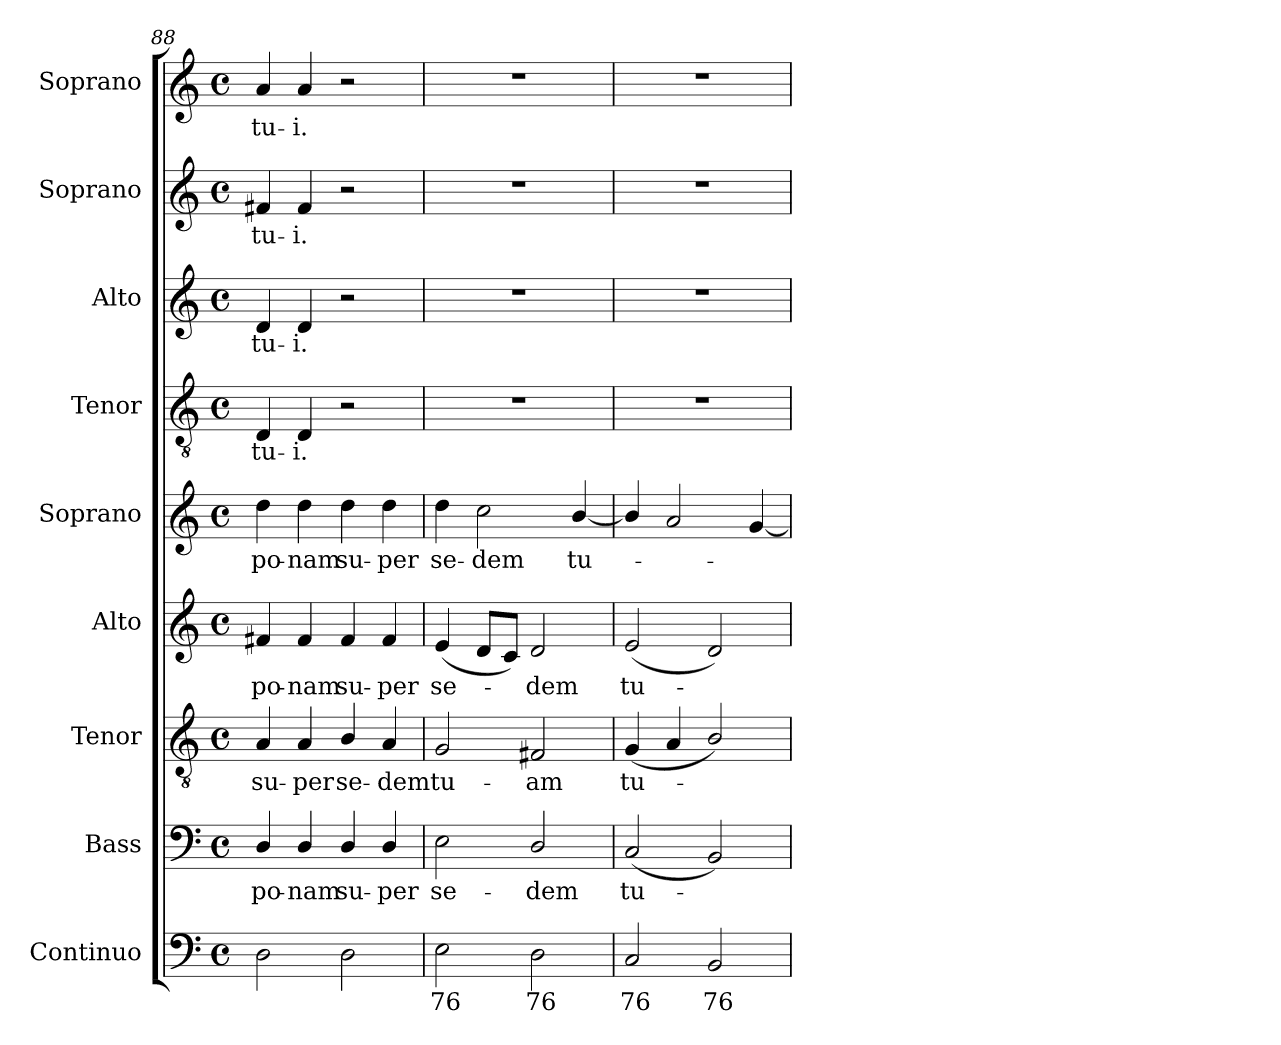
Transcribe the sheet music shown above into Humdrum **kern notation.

**kern	**text	**kern	**text	**kern	**text	**kern	**text	**kern	**text	**kern	**text	**kern	**text	**kern	**text	**kern	**text
*part9	*part9	*part8	*part8	*part7	*part7	*part6	*part6	*part5	*part5	*part4	*part4	*part3	*part3	*part2	*part2	*part1	*part1
*staff9	*staff9	*staff8	*staff8	*staff7	*staff7	*staff6	*staff6	*staff5	*staff5	*staff4	*staff4	*staff3	*staff3	*staff2	*staff2	*staff1	*staff1
*I"Continuo	*	*I"Bass	*	*I"Tenor	*	*I"Alto	*	*I"Soprano	*	*I"Tenor	*	*I"Alto	*	*I"Soprano	*	*I"Soprano	*
*I'Cont.	*	*I'B.	*	*I'T.	*	*I'A.	*	*I'S.	*	*I'T.	*	*I'A.	*	*I'S.	*	*I'S.	*
*clefF4	*	*clefF4	*	*clefGv2	*	*clefG2	*	*clefG2	*	*clefGv2	*	*clefG2	*	*clefG2	*	*clefG2	*
*	*	*	*	*ITrd7c12	*	*	*	*	*	*ITrd7c12	*	*	*	*	*	*	*
*k[]	*	*k[]	*	*k[]	*	*k[]	*	*k[]	*	*k[]	*	*k[]	*	*k[]	*	*k[]	*
*C:	*	*C:	*	*C:	*	*C:	*	*C:	*	*C:	*	*C:	*	*C:	*	*C:	*
*M4/4	*	*M4/4	*	*M4/4	*	*M4/4	*	*M4/4	*	*M4/4	*	*M4/4	*	*M4/4	*	*M4/4	*
*met(c)	*	*met(c)	*	*met(c)	*	*met(c)	*	*met(c)	*	*met(c)	*	*met(c)	*	*met(c)	*	*met(c)	*
=88	=88	=88	=88	=88	=88	=88	=88	=88	=88	=88	=88	=88	=88	=88	=88	=88	=88
!	!	!	!LO:LY:b:color=#000000	!	!	!	!	!	!	!	!	!	!	!	!	!	!
!	!	!	!	!	!LO:LY:b:color=#000000	!	!	!	!	!	!	!	!	!	!	!	!
!	!	!	!	!	!	!	!LO:LY:b:color=#000000	!	!	!	!	!	!	!	!	!	!
!	!	!	!	!	!	!	!	!	!LO:LY:b:color=#000000	!	!	!	!	!	!	!	!
!	!	!	!	!	!	!	!	!	!	!	!LO:LY:b:color=#000000	!	!	!	!	!	!
!	!	!	!	!	!	!	!	!	!	!	!	!	!LO:LY:b:color=#000000	!	!	!	!
!	!	!	!	!	!	!	!	!	!	!	!	!	!	!	!LO:LY:b:color=#000000	!	!
!	!	!	!	!	!	!	!	!	!	!	!	!	!	!	!	!	!LO:LY:b:color=#000000
2Di\	.	4Di/	po-	4AAi/	su-	4f#Xi/	po-	4ddi\	po-	4DDi/	tu-	4di/	tu-	4f#Xi/	tu-	4ai/	tu-
!	!	!	!LO:LY:b:color=#000000	!	!	!	!	!	!	!	!	!	!	!	!	!	!
!	!	!	!	!	!LO:LY:b:color=#000000	!	!	!	!	!	!	!	!	!	!	!	!
!	!	!	!	!	!	!	!LO:LY:b:color=#000000	!	!	!	!	!	!	!	!	!	!
!	!	!	!	!	!	!	!	!	!LO:LY:b:color=#000000	!	!	!	!	!	!	!	!
!	!	!	!	!	!	!	!	!	!	!	!LO:LY:b:color=#000000	!	!	!	!	!	!
!	!	!	!	!	!	!	!	!	!	!	!	!	!LO:LY:b:color=#000000	!	!	!	!
!	!	!	!	!	!	!	!	!	!	!	!	!	!	!	!LO:LY:b:color=#000000	!	!
!	!	!	!	!	!	!	!	!	!	!	!	!	!	!	!	!	!LO:LY:b:color=#000000
.	.	4Di/	-nam	4AAi/	-per	4f#i/	-nam	4ddi\	-nam	4DDi/	-i.	4di/	-i.	4f#i/	-i.	4ai/	-i.
!	!	!	!LO:LY:b:color=#000000	!	!	!	!	!	!	!	!	!	!	!	!	!	!
!	!	!	!	!	!LO:LY:b:color=#000000	!	!	!	!	!	!	!	!	!	!	!	!
!	!	!	!	!	!	!	!LO:LY:b:color=#000000	!	!	!	!	!	!	!	!	!	!
!	!	!	!	!	!	!	!	!	!LO:LY:b:color=#000000	!	!	!	!	!	!	!	!
2Di\	.	4Di/	su-	4BBi/	se-	4f#i/	su-	4ddi\	su-	2r	.	2r	.	2r	.	2r	.
!	!	!	!LO:LY:b:color=#000000	!	!	!	!	!	!	!	!	!	!	!	!	!	!
!	!	!	!	!	!LO:LY:b:color=#000000	!	!	!	!	!	!	!	!	!	!	!	!
!	!	!	!	!	!	!	!LO:LY:b:color=#000000	!	!	!	!	!	!	!	!	!	!
!	!	!	!	!	!	!	!	!	!LO:LY:b:color=#000000	!	!	!	!	!	!	!	!
.	.	4Di/	-per	4AAi/	-dem	4f#i/	-per	4ddi\	-per	.	.	.	.	.	.	.	.
!!LO:PB:g=z
=89	=89	=89	=89	=89	=89	=89	=89	=89	=89	=89	=89	=89	=89	=89	=89	=89	=89
!	!LO:LY:b:color=#000000	!	!	!	!	!	!	!	!	!	!	!	!	!	!	!	!
!	!	!	!LO:LY:b:color=#000000	!	!	!	!	!	!	!	!	!	!	!	!	!	!
!	!	!	!	!	!LO:LY:b:color=#000000	!	!	!	!	!	!	!	!	!	!	!	!
!	!	!	!	!	!	!	!LO:LY:b:color=#000000	!	!	!	!	!	!	!	!	!	!
!	!	!	!	!	!	!	!	!	!LO:LY:b:color=#000000	!	!	!	!	!	!	!	!
2Ei\	76	2Ei\	se-	2GGi/	tu-	(4ei/	se-	4ddi\	se-	1r	.	1r	.	1r	.	1r	.
!	!	!	!	!	!	!	!	!	!LO:LY:b:color=#000000	!	!	!	!	!	!	!	!
.	.	.	.	.	.	8di/L	.	2cci\	-dem	.	.	.	.	.	.	.	.
.	.	.	.	.	.	8ci/J)	.	.	.	.	.	.	.	.	.	.	.
!	!LO:LY:b:color=#000000	!	!	!	!	!	!	!	!	!	!	!	!	!	!	!	!
!	!	!	!LO:LY:b:color=#000000	!	!	!	!	!	!	!	!	!	!	!	!	!	!
!	!	!	!	!	!LO:LY:b:color=#000000	!	!	!	!	!	!	!	!	!	!	!	!
!	!	!	!	!	!	!	!LO:LY:b:color=#000000	!	!	!	!	!	!	!	!	!	!
2Di\	76	2Di/	-dem	2FF#Xi/	-am	2di/	-dem	.	.	.	.	.	.	.	.	.	.
!	!	!	!	!	!	!	!	!	!LO:LY:b:color=#000000	!	!	!	!	!	!	!	!
.	.	.	.	.	.	.	.	[4bi/	tu-	.	.	.	.	.	.	.	.
=90	=90	=90	=90	=90	=90	=90	=90	=90	=90	=90	=90	=90	=90	=90	=90	=90	=90
!	!LO:LY:b:color=#000000	!	!	!	!	!	!	!	!	!	!	!	!	!	!	!	!
!	!	!	!LO:LY:b:color=#000000	!	!	!	!	!	!	!	!	!	!	!	!	!	!
!	!	!	!	!	!LO:LY:b:color=#000000	!	!	!	!	!	!	!	!	!	!	!	!
!	!	!	!	!	!	!	!LO:LY:b:color=#000000	!	!	!	!	!	!	!	!	!	!
2Ci/	76	(2Ci/	tu-	(4GGi/	tu-	(2ei/	tu-	4bi/]	.	1r	.	1r	.	1r	.	1r	.
.	.	.	.	4AAi/	.	.	.	2ai/	.	.	.	.	.	.	.	.	.
!	!LO:LY:b:color=#000000	!	!	!	!	!	!	!	!	!	!	!	!	!	!	!	!
2BBi/	76	2BBi/)	.	2BBi/)	.	2di/)	.	.	.	.	.	.	.	.	.	.	.
.	.	.	.	.	.	.	.	[4gi/	.	.	.	.	.	.	.	.	.
=	=	=	=	=	=	=	=	=	=	=	=	=	=	=	=	=	=
*-	*-	*-	*-	*-	*-	*-	*-	*-	*-	*-	*-	*-	*-	*-	*-	*-	*-
